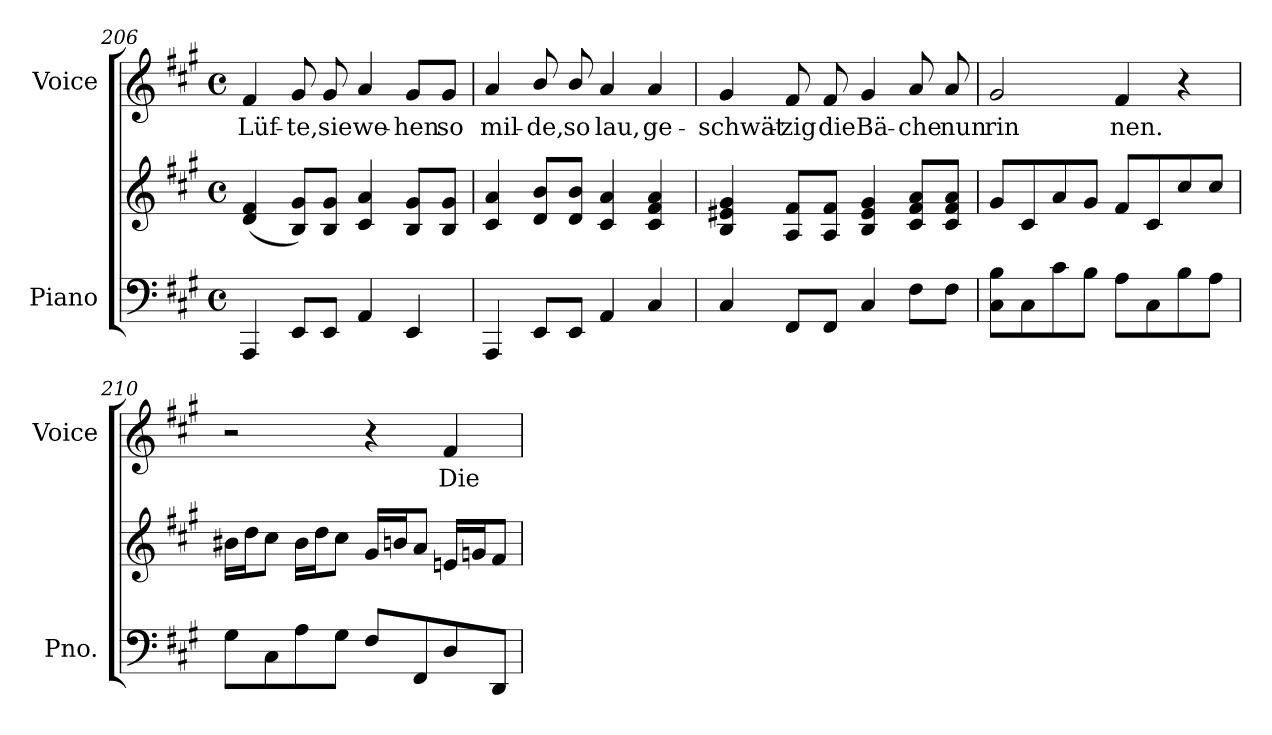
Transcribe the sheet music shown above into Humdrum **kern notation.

**kern	**kern	**kern	**text
*part2	*part2	*part1	*part1
*staff3	*staff2	*staff1	*staff1
*I"Piano	*	*I"Voice	*
*I'Pno.	*	*I'Voice	*
*clefF4	*clefG2	*clefG2	*
*k[f#c#g#]	*k[f#c#g#]	*k[f#c#g#]	*
*A:	*A:	*A:	*
*M4/4	*M4/4	*M4/4	*
*met(c)	*met(c)	*met(c)	*
=206	=206	=206	=206
!	!	!	!LO:LY:b:color=#000000
4AAAi/	(4di/ 4f#i	4f#i/	Lüf-
!	!	!	!LO:LY:b:color=#000000
8EEi/L	8Bi/ 8g#iL)	8g#i/	-te,
!	!	!	!LO:LY:b:color=#000000
8EEi/J	8Bi/ 8g#iJ	8g#i/	sie
!	!	!	!LO:LY:b:color=#000000
4AAi/	4c#i/ 4ai	4ai/	we-
!	!	!	!LO:LY:b:color=#000000
4EEi/	8Bi/ 8g#iL	8g#i/L	-hen
!	!	!	!LO:LY:b:color=#000000
.	8Bi/ 8g#iJ	8g#i/J	so
=207	=207	=207	=207
!	!	!	!LO:LY:b:color=#000000
4AAAi/	4c#i/ 4ai	4ai/	mil-
!	!	!	!LO:LY:b:color=#000000
8EEi/L	8di/ 8biL	8bi/	-de,
!	!	!	!LO:LY:b:color=#000000
8EEi/J	8di/ 8biJ	8bi/	so
!	!	!	!LO:LY:b:color=#000000
4AAi/	4c#i/ 4ai	4ai/	lau,
!	!	!	!LO:LY:b:color=#000000
4C#i/	4c#i/ 4f#i 4ai	4ai/	ge-
=208	=208	=208	=208
!	!	!	!LO:LY:b:color=#000000
4C#i/	4Bi/ 4e#Xi 4g#i	4g#i/	-schwät-
!	!	!	!LO:LY:b:color=#000000
8FF#i/L	8Ai/ 8f#iL	8f#i/	-zig
!	!	!	!LO:LY:b:color=#000000
8FF#i/J	8Ai/ 8f#iJ	8f#i/	die
!	!	!	!LO:LY:b:color=#000000
4C#i/	4Bi/ 4e#i 4g#i	4g#i/	Bä-
!	!	!	!LO:LY:b:color=#000000
8F#i\L	8c#i/ 8f#i 8aiL	8ai/	-che
!	!	!	!LO:LY:b:color=#000000
8F#i\J	8c#i/ 8f#i 8aiJ	8ai/	nun
=209	=209	=209	=209
!	!	!	!LO:LY:b:color=#000000
8C#i\ 8BiL	8g#i/L	2g#i/	rin
8C#i\	8c#i/	.	.
8c#i\	8ai/	.	.
8Bi\J	8g#i/J	.	.
!	!	!	!LO:LY:b:color=#000000
8Ai\L	8f#i/L	4f#i/	nen.
8C#i\	8c#i/	.	.
8Bi\	8cc#i/	4r	.
8Ai\J	8cc#i/J	.	.
!!LO:LB:g=z
=210	=210	=210	=210
8G#i\L	16b#Xi\LL	2r	.
.	16ddi\J	.	.
8C#i\	8cc#i\J	.	.
8Ai\	16b#i\LL	.	.
.	16ddi\J	.	.
8G#i\J	8cc#i\J	.	.
8F#i/L	16g#i/LL	4r	.
.	16bni/J	.	.
8FF#i/	8ai/J	.	.
!	!	!	!LO:LY:b:color=#000000
8Di/	16eni/LL	4f#i/	Die
.	16gni/J	.	.
8DDi/J	8f#i/J	.	.
=	=	=	=
*-	*-	*-	*-
